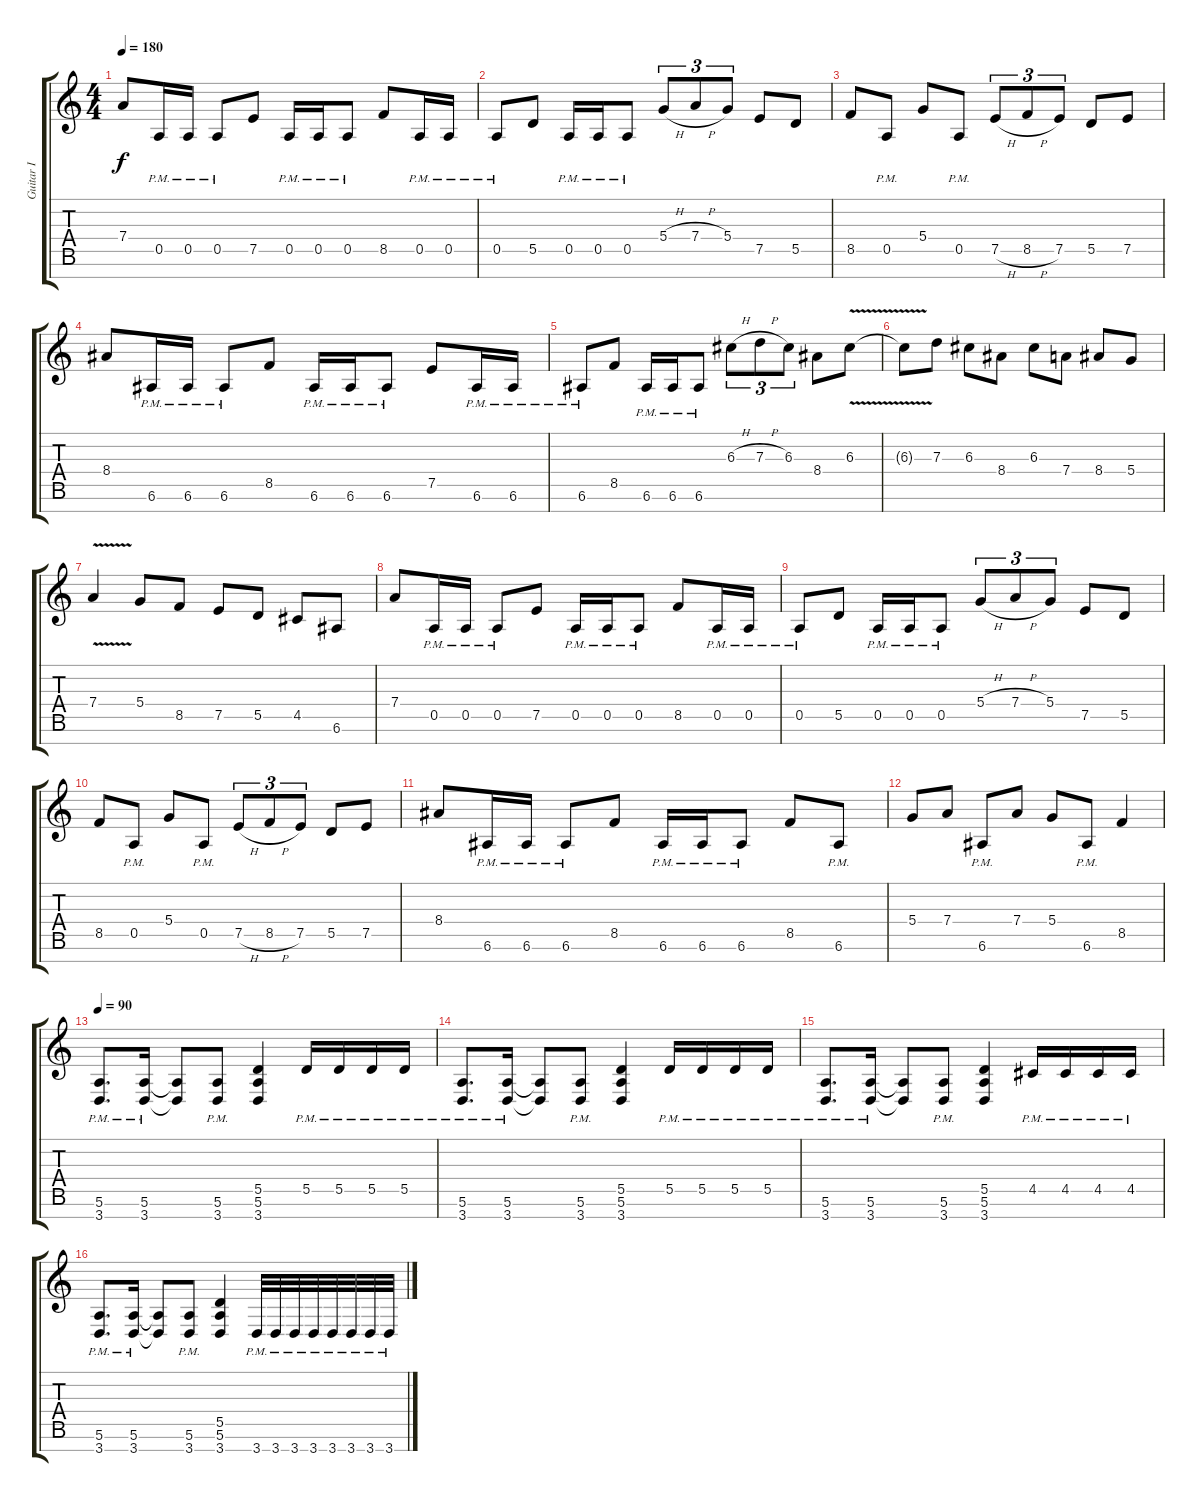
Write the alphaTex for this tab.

\track ("Guitar I" "Guitar I") {instrument distortionguitar}
\staff {score tabs}
\tuning (E4 B3 G3 D3 A2 E2 B1) {hide}
\ts (4 4)
\tempo 180
\clef g2
\ks c
7.4.8{dy f} 0.5{pm}.16 0.5{pm}.16 0.5{pm}.8 7.5.8 0.5{pm}.16 0.5{pm}.16 0.5{pm}.8 8.5.8 0.5{pm}.16 0.5{pm}.16 |
0.5{pm}.8 5.5.8 0.5{pm}.16 0.5{pm}.16 0.5{pm}.8 5.4{h}.8{tu (3 2)} 7.4{h}.8{tu (3 2)} 5.4.8{tu (3 2)} 7.5.8 5.5.8 |
8.5.8 0.5{pm}.8 5.4.8 0.5{pm}.8 7.5{h}.8{tu (3 2)} 8.5{h}.8{tu (3 2)} 7.5.8{tu (3 2)} 5.5.8 7.5.8 |
8.4.8 6.6{pm}.16 6.6{pm}.16 6.6{pm}.8 8.5.8 6.6{pm}.16 6.6{pm}.16 6.6{pm}.8 7.5.8 6.6{pm}.16 6.6{pm}.16 |
6.6{pm}.8 8.5.8 6.6{pm}.16 6.6{pm}.16 6.6{pm}.8 6.3{h}.8{tu (3 2)} 7.3{h}.8{tu (3 2)} 6.3.8{tu (3 2)} 8.4.8 6.3{v}.8 |
6.3{t}.8 7.3.8 6.3.8 8.4.8 6.3.8 7.4.8 8.4.8 5.4.8 |
7.4{v}.4 5.4.8 8.5.8 7.5.8 5.5.8 4.5.8 6.6.8 |
7.4.8 0.5{pm}.16 0.5{pm}.16 0.5{pm}.8 7.5.8 0.5{pm}.16 0.5{pm}.16 0.5{pm}.8 8.5.8 0.5{pm}.16 0.5{pm}.16 |
0.5{pm}.8 5.5.8 0.5{pm}.16 0.5{pm}.16 0.5{pm}.8 5.4{h}.8{tu (3 2)} 7.4{h}.8{tu (3 2)} 5.4.8{tu (3 2)} 7.5.8 5.5.8 |
8.5.8 0.5{pm}.8 5.4.8 0.5{pm}.8 7.5{h}.8{tu (3 2)} 8.5{h}.8{tu (3 2)} 7.5.8{tu (3 2)} 5.5.8 7.5.8 |
8.4.8 6.6{pm}.16 6.6{pm}.16 6.6{pm}.8 8.5.8 6.6{pm}.16 6.6{pm}.16 6.6{pm}.8 8.5.8 6.6{pm}.8 |
5.4.8 7.4.8 6.6{pm}.8 7.4.8 5.4.8 6.6{pm}.8 8.5.4 |
\tempo 90
(5.6{pm} 3.7{pm}).8{d} (5.6{pm} 3.7{pm}).16 (5.6{t} 3.7{t}).8 (5.6{pm} 3.7{pm}).8 (5.5 5.6 3.7).4 5.5{pm}.16 5.5{pm}.16 5.5{pm}.16 5.5{pm}.16 |
(5.6{pm} 3.7{pm}).8{d} (5.6{pm} 3.7{pm}).16 (5.6{t} 3.7{t}).8 (5.6{pm} 3.7{pm}).8 (5.5 5.6 3.7).4 5.5{pm}.16 5.5{pm}.16 5.5{pm}.16 5.5{pm}.16 |
(5.6{pm} 3.7{pm}).8{d} (5.6{pm} 3.7{pm}).16 (5.6{t} 3.7{t}).8 (5.6{pm} 3.7{pm}).8 (5.5 5.6 3.7).4 4.5{pm}.16 4.5{pm}.16 4.5{pm}.16 4.5{pm}.16 |
(5.6{pm} 3.7{pm}).8{d} (5.6{pm} 3.7{pm}).16 (5.6{t} 3.7{t}).8 (5.6{pm} 3.7{pm}).8 (5.5 5.6 3.7).4 3.7{pm}.32 3.7{pm}.32 3.7{pm}.32 3.7{pm}.32 3.7{pm}.32 3.7{pm}.32 3.7{pm}.32 3.7{pm}.32
